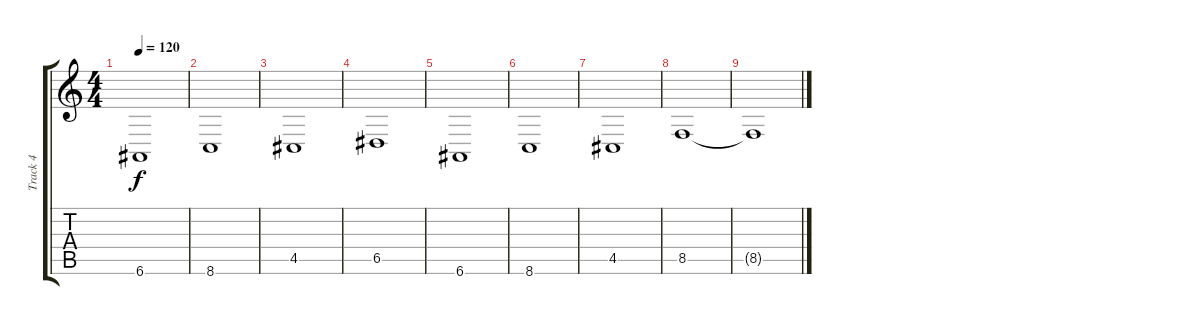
\track ("Track 4" "Track 4") {instrument stringensemble2}
\staff {score tabs}
\tuning (E4 B3 G3 D3 A2 E2) {hide}
\ts (4 4)
\tempo 120
\clef g2
\ks c
6.6.1{dy f} |
8.6.1 |
4.5.1 |
6.5.1 |
6.6.1 |
8.6.1 |
4.5.1 |
8.5.1 |
8.5{t}.1
